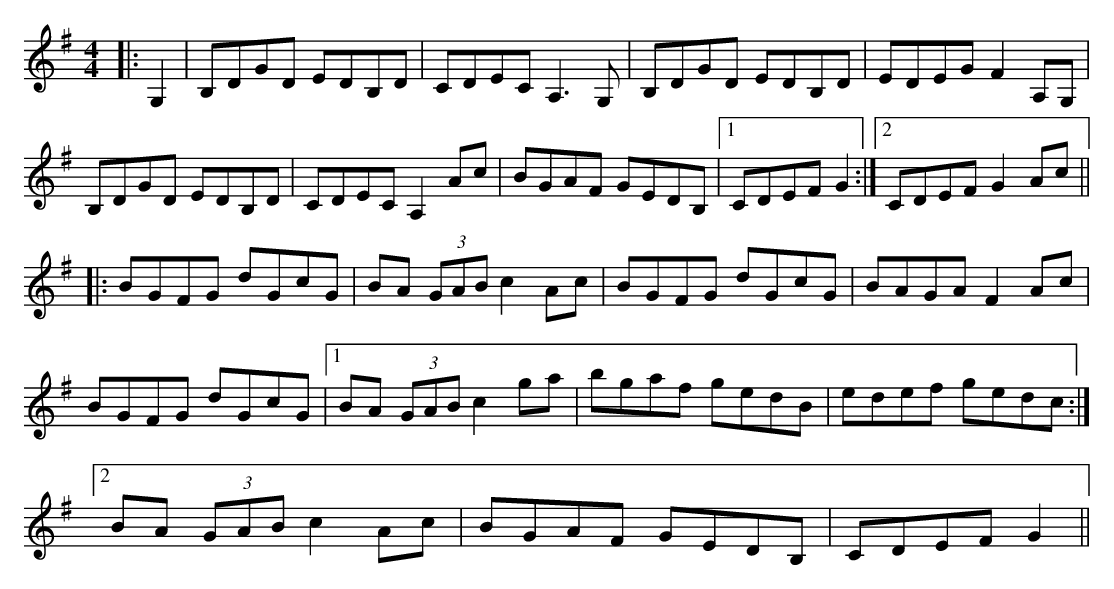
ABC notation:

X:1
M:4/4
K:G
|:G,2|B,DGD EDB,D|CDEC A,3 G,|B,DGD EDB,D|EDEG F2A,G,|
B,DGD EDB,D|CDEC A,2 Ac|BGAF GEDB,|1 CDEF G2:|2 CDEF G2Ac||
|:BGFG dGcG|BA (3 GAB c2Ac|BGFG dGcG|BAGA F2Ac|
BGFG dGcG|1 BA (3 GAB c2ga|bgaf gedB|edef gedc:|
[2 BA (3 GAB c2Ac|BGAF GEDB,|CDEF G2||
